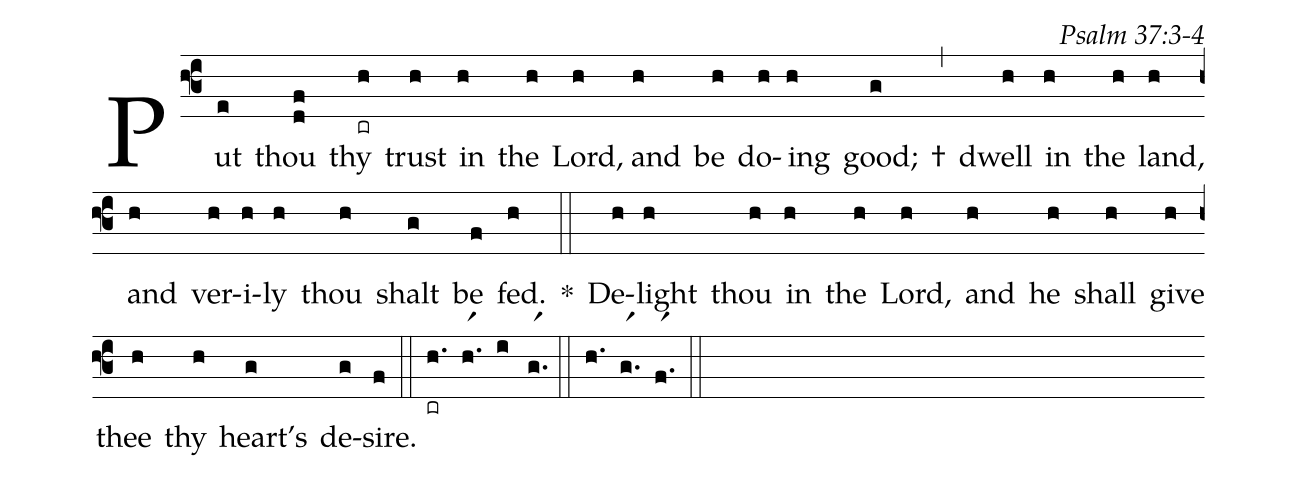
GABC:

commentary: Psalm 37:3-4;
%%
(f3) Put(e) thou({d}f) thy({cr}h) trust(h) in(h) the(h) Lord(h), and(h) be(h) do(h)ing(h) good;(g) †(,) dwell(h) in(h) the(h) land,(h) and(h) ver(h)i(h)ly(h) thou(h) shalt(g) be(f) fed.(h) *(::)
De(h)light(h) thou(h) in(h) the(h) Lord,(h) and(h) he(h) shall(h) give(h) thee(h) thy(h) heart's(g) de(g)sire.(f) (::) ({cr}h.) (hr1.) (i) (gr1.) (::) (h.) (gr1.) (fr1.) (::)
